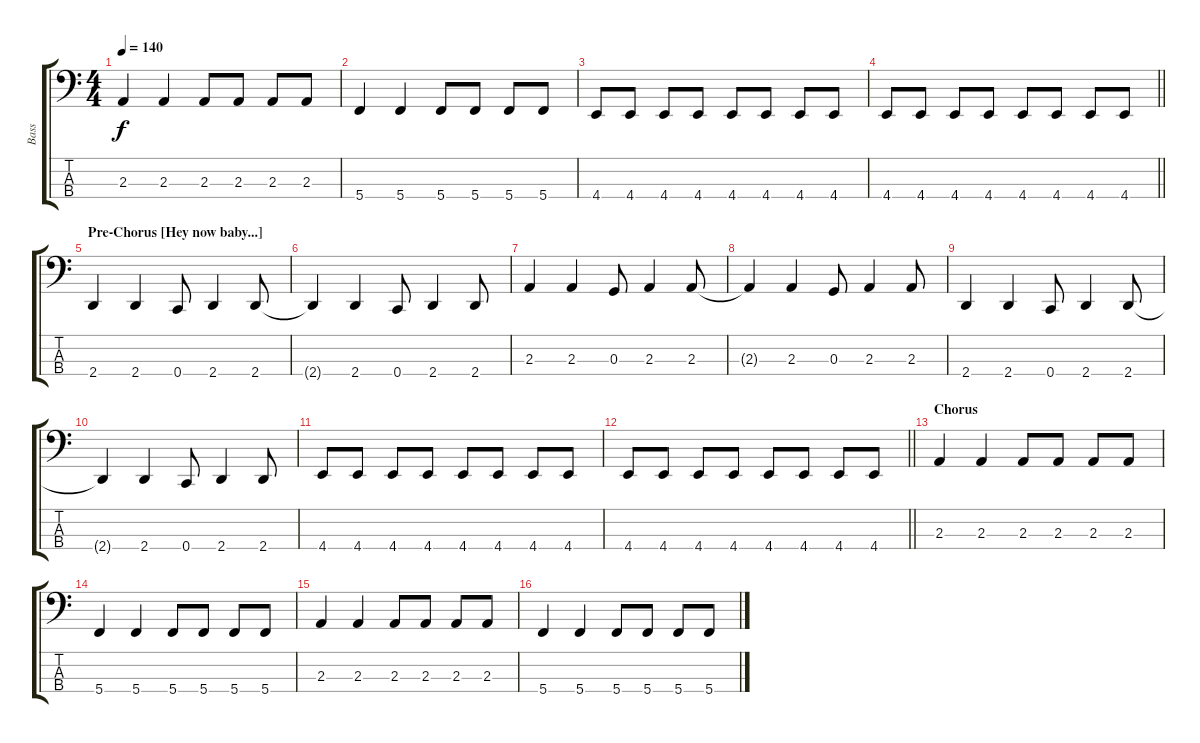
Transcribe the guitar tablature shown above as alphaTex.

\track ("Bass" "Bass") {instrument electricbasspick}
\staff {score tabs}
\tuning (F2 C2 G1 C1) {hide}
\ts (4 4)
\tempo 140
\clef f4
\ks c
2.3.4{dy f} 2.3.4 2.3.8 2.3.8 2.3.8 2.3.8 |
5.4.4 5.4.4 5.4.8 5.4.8 5.4.8 5.4.8 |
4.4.8 4.4.8 4.4.8 4.4.8 4.4.8 4.4.8 4.4.8 4.4.8 |
\barLineRight lightlight
4.4.8 4.4.8 4.4.8 4.4.8 4.4.8 4.4.8 4.4.8 4.4.8 |
\section ("" "Pre-Chorus [Hey now baby...]")
2.4.4 2.4.4 0.4.8 2.4.4 2.4.8 |
2.4{t}.4 2.4.4 0.4.8 2.4.4 2.4.8 |
2.3.4 2.3.4 0.3.8 2.3.4 2.3.8 |
2.3{t}.4 2.3.4 0.3.8 2.3.4 2.3.8 |
2.4.4 2.4.4 0.4.8 2.4.4 2.4.8 |
2.4{t}.4 2.4.4 0.4.8 2.4.4 2.4.8 |
4.4.8 4.4.8 4.4.8 4.4.8 4.4.8 4.4.8 4.4.8 4.4.8 |
\barLineRight lightlight
4.4.8 4.4.8 4.4.8 4.4.8 4.4.8 4.4.8 4.4.8 4.4.8 |
\section ("" "Chorus")
2.3.4 2.3.4 2.3.8 2.3.8 2.3.8 2.3.8 |
5.4.4 5.4.4 5.4.8 5.4.8 5.4.8 5.4.8 |
2.3.4 2.3.4 2.3.8 2.3.8 2.3.8 2.3.8 |
5.4.4 5.4.4 5.4.8 5.4.8 5.4.8 5.4.8
